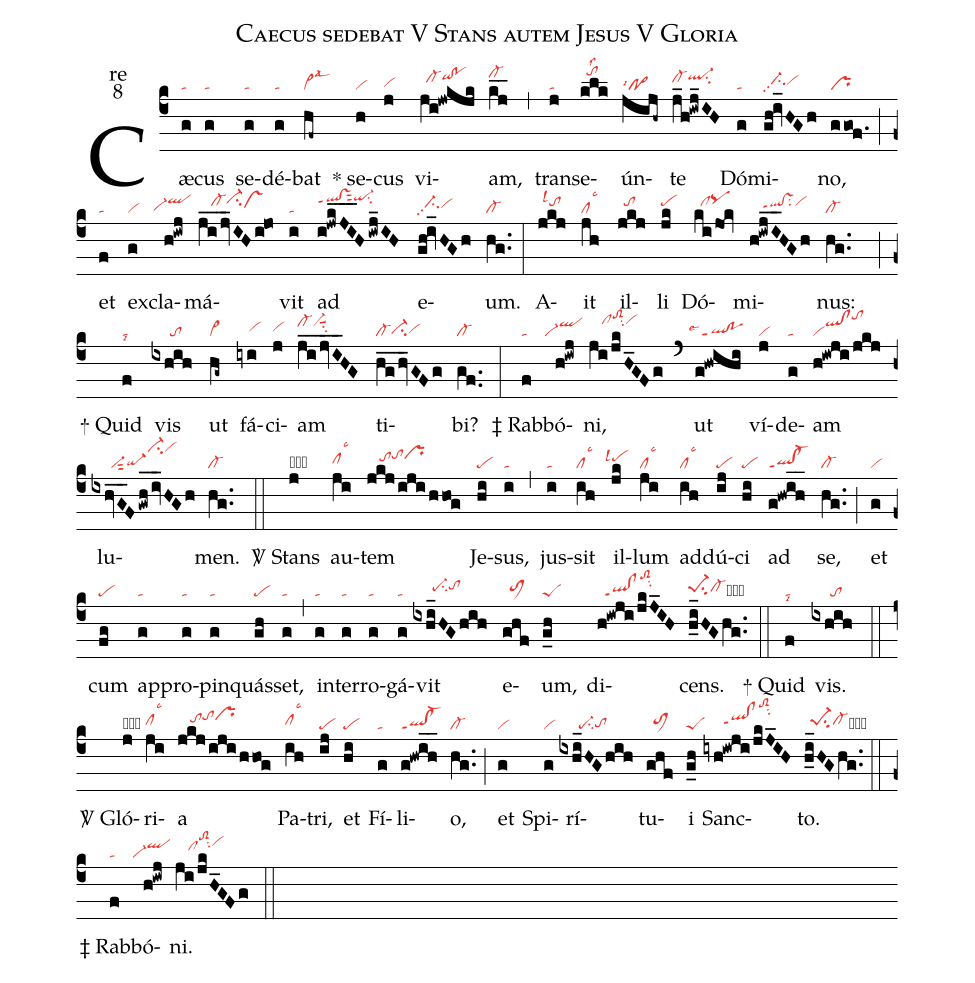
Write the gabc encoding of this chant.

name:Caecus sedebat V Stans autem Jesus V Gloria;
office-part:re;
mode:8;
nabc-lines:1;
%%
(c4) Cæ(g|ta)cus(g|ta) se(g|ta)dé(g|ta)bat(hf~|vi>lsal3) <sp>*</sp> se(h|vi)cus(j|vihg) vi(ji!jwkjk|//cl-hiqihj!pohj)am,(kj__|cl-hk) (,) tran(j|ta)se(klk|//tohllss2)ún(jijh~|po>lsi4)te(j_h!iwj_IH|cl-hiql-hjsu2) Dó(g|ta)mi(gh!iv_HGh|//ci-hhpp2vihh)no,(ggof.|pr) (;) et(f|ta) ex(g|vi)cla(h!iwj|```vi-hgqlhj)má(ji__/jv_IHi@jo|////cl-hici-hjvshh)vit(i|ta) ad(i!jwkJI___H/iwj_IH|qlhj!vshjppt1sut2qi-hksu2) e(gh!iv_HGh|//ci-hhpp2vihh)um.(hg..|cl-) (:) A(jkj|/tohilsl1)it(jh|cllsc3) il(jkj|//tohi)li(jk|pehi) Dó(ki/jok|//clhipqhj)mi(h!iwjI__HGh|////qlhh!vshhppt1su2vihi)nus:(hg..|cl-) (;)
<sp>+</sp> Quid(f|talsi8) vis(ixhih|//////to) ut(hg~|vi>) fá(iyi|////vihh)ci(j|vihh)am(ji__/jvI__HG|cl-hjvi-hjsuu1su2) ti(hg__/hv_GFg|cl-ci-hgvihg)bi?(gf..|cl-) (:)
<sp>‡</sp> Rab(f|ta)bó(h!iwj|```vi-qlhj)ni,(ji/jkH_GFg|////clhktoS2hmsu2vihk) (`) ut(g!hwihi|``ql!poppt1lse4) ví(j|vi)de(g|ta)am(h!iwji/jkj|viqlhj!clhjtohm) lu(ixhvG__F/gwh_/iv_HGh|//////vi-sut2qi-hgci-hmvihm)men.(hg..|cl-) (::)

<sp>V/</sp> Stans(j|obtahh) au(ji|clhhlsc3)tem(jkj/iji/hhog|////tohitohjprhj) Je(hi|pe)sus,(i|ta) (,) jus(i|ta)sit(ih|cllsc3) il(jk|``pehilsl4)lum(ji|cllsc3) ad(ih|cllsc3)dú(ij|pe)ci(hi|pe) ad(g!hwih__|ql!cl-ppt1) se,(hg..|cl-) (;) et(g|vi) cum(fg|pe) ap(g|ta)pro(g|ta)pin(g|ta)quás(gh|pe)set,(g|ta) (,) in(g|ta)ter(g|ta)ro(g|ta)gá(g|ta)vit(ixhi_HGhih|//////pe-hhsu2tohi) e(ghf|//toM1hh)um,(g_h|peS) di(h!iwji/jkJ_IH|//ql!clppt1toS2hmsu2)cens.(h_i_HGhg..|pe-1hhsu2cl-hhcb) (::)
<sp>+</sp> Quid(f|talsi8) vis.(ixhih|//////to) (::)

<sp>V/</sp> Gló(j|obtahh)ri(ji|clhhlsc3)a(jkj/iji/hhog|////tohitohjprhj) Pa(ih|clhhlsc3)tri,(ij|pe) et(hi|pe) Fí(g|ta)li(g!hwih__|ql!cl-ppt1)o,(hg..|cl-) (;) et(g|vi) Spi(g|vi)rí(ixhi_HG/hih|//////pe-su2tohg)tu(ghf|//toM1hh)i(g_h|peS) Sanc(iyh!iwji/jkJ_IH|//////qlhh!clhhppt1toS2hpsu2)to.(h_i_HGhg..|//pe-1hhsu2cl-hhcb) (::)
<sp>‡</sp> Rab(f|ta)bó(h!iwj|```vi-qlhj)ni.(ji/jkH_GFg|////clhitoS2hmsu2vihk) (::)
